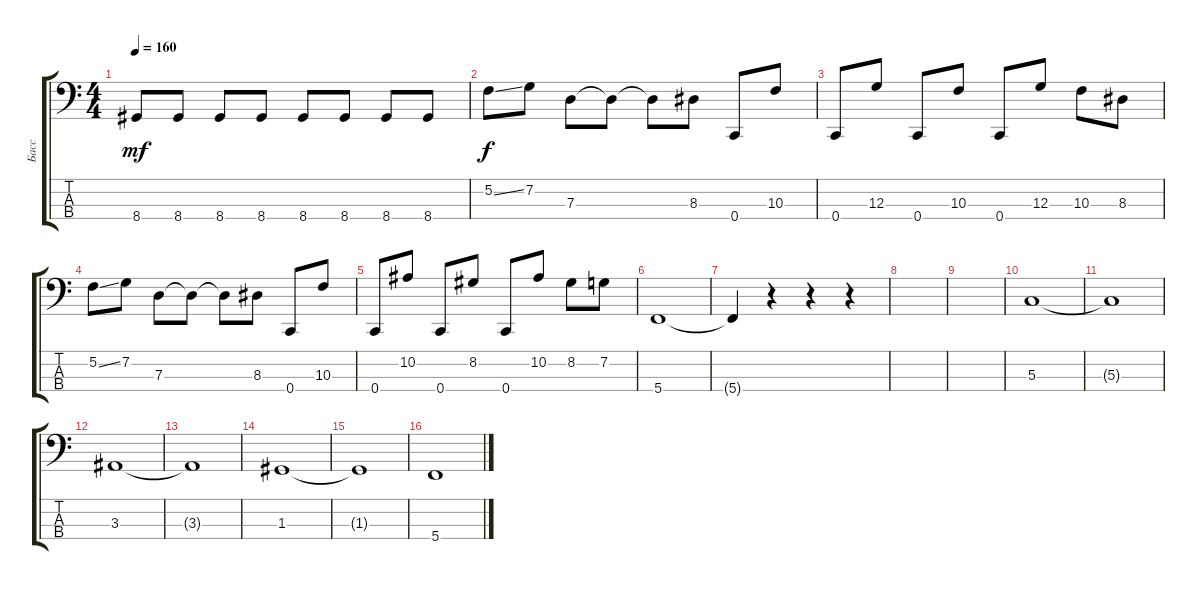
\track ("Басс" "Басс") {instrument electricbassfinger}
\staff {score tabs}
\tuning (F2 C2 G1 C1) {hide}
\ts (4 4)
\tempo 160
\clef f4
\ks c
8.4.8{dy mf} 8.4.8 8.4.8 8.4.8 8.4.8 8.4.8 8.4.8 8.4.8 |
5.2{ss}.8{dy f} 7.2.8 7.3.8 7.3{t}.8 7.3{t}.8 8.3.8 0.4.8 10.3.8 |
0.4.8 12.3.8 0.4.8 10.3.8 0.4.8 12.3.8 10.3.8 8.3.8 |
5.2{ss}.8 7.2.8 7.3.8 7.3{t}.8 7.3{t}.8 8.3.8 0.4.8 10.3.8 |
0.4.8 10.2.8 0.4.8 8.2.8 0.4.8 10.2.8 8.2.8 7.2.8 |
5.4.1 |
5.4{t}.4 r.4 r.4 r.4 |
|
|
5.3.1{volume 10} |
5.3{t}.1 |
3.3.1 |
3.3{t}.1 |
1.3.1 |
1.3{t}.1 |
5.4.1
